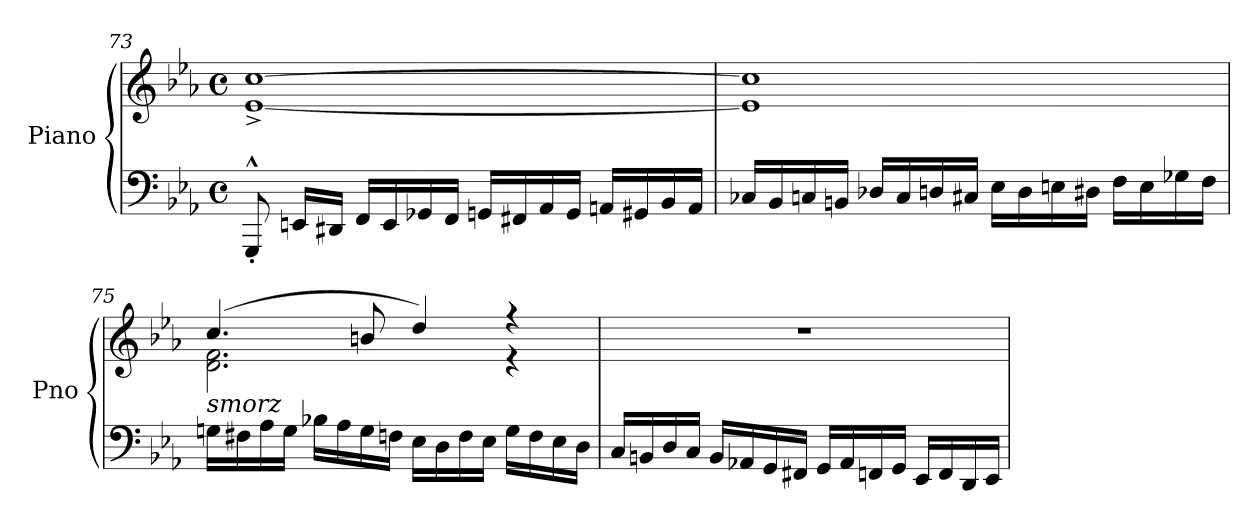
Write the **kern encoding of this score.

**kern	**kern
*part1	*part1
*staff2	*staff1
*I"Piano	*
*I'Pno	*
!!LO:LB:g=z
*clefF4	*clefG2
*k[b-e-a-]	*k[b-e-a-]
*M4/4	*M4/4
*met(c)	*met(c)
=73	=73
8GGG'^^/	[1e-^ [1cc^
16EEn/LL	.
16DD#X/JJ	.
16FF/LL	.
16EE/	.
16GG-X/	.
16FF/JJ	.
16GGn/LL	.
16FF#X/	.
16AA-/	.
16GG/JJ	.
16AAn/LL	.
16GG#X/	.
16BB-/	.
16AA/JJ	.
=74	=74
16C-X/LL	1e-] 1cc]
16BB-/	.
16Cn/	.
16BBn/JJ	.
16D-X/LL	.
16C/	.
16Dn/	.
16C#X/JJ	.
16E-\LL	.
16D\	.
16En\	.
16D#X\JJ	.
16F\LL	.
16E\	.
16G-X\	.
16F\JJ	.
=75	=75
*	*^
!	!LO:TX:b:i:t=smorz	!
16Gn\LL	(>4.cc/	2.d\ 2.f\
16F#X\	.	.
16A-\	.	.
16G\JJ	.	.
16B-X\LL	.	.
16A-\	.	.
16G\	8bn/	.
16Fn\JJ	.	.
16E-\LL	4dd/)	.
16D\	.	.
16F\	.	.
16E-\JJ	.	.
16G\LL	4re	4rff
16F\	.	.
16E-\	.	.
16D\JJ	.	.
*	*v	*v
!!LO:LB:g=z
=76	=76
16C/LL	1r
16BBn/	.
16D/	.
16C/JJ	.
16BB/LL	.
16AA-X/	.
16GG/	.
16FF#X/JJ	.
16GG/LL	.
16AA-/	.
16FFn/	.
16GG/JJ	.
16EE-/LL	.
16FF/	.
16DD/	.
16EE-/JJ	.
=	=
*-	*-
